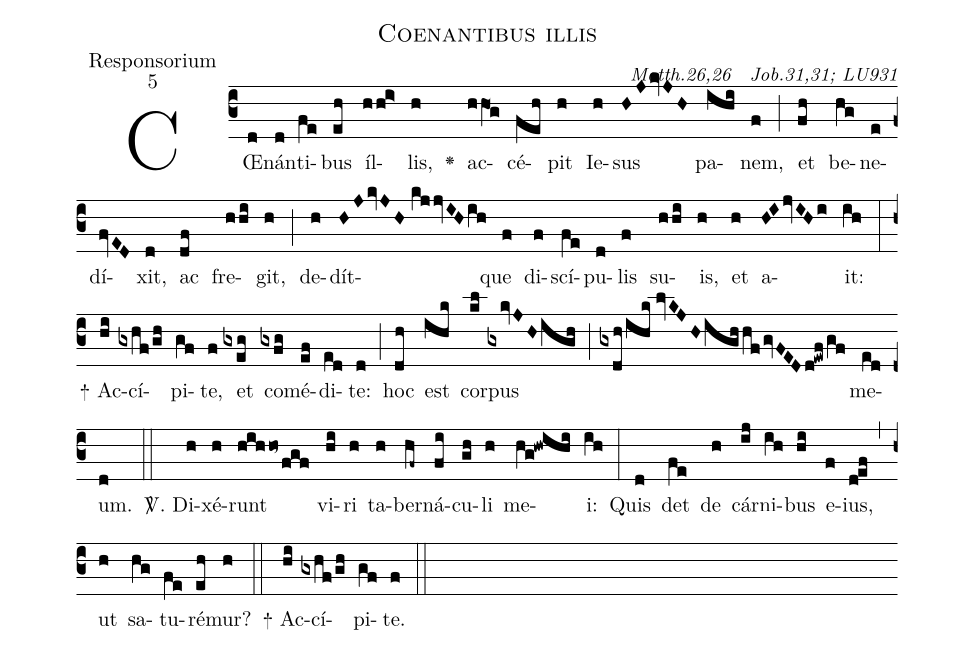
name:Coenantibus illis;
office-part:Responsorium;
mode:5;
commentary:ꝶ Matth.26,26 ꝟ Job.31,31; LU931;
%%
(c3) CŒ(d)nán(d)ti(fe)bus(eh) íl(hhi>)lis,(h) <v>\greheightstar</v>()
ac(hhO1g)cé(feh)pit(h) Ie(h)sus(HJkvJH) pa(ihi)nem,(f) (;)
et(fh) be(hg)ne(e)dí(fvED)xit,(d) ac(df) fre(hhi)git,(h) (;)
de(h)dít(HJkvJH//kjjvIHih)que(f)
di(f)scí(fe)pu(d)lis(f) su(hhi)is,(h)
et(h) a(HIjvIHi)it:(ih) (:)
+
Ac(hi)cí(gxhf/gh)pi(gf)te,(f) et(gxeg) co(gxfg)mé(ef)di(ed)te:(d) (;)
hoc(dh) est(ihk) cor(kl)pus(gxkvJH/igh) (;)
(gxdh/ihk//lvKJH/ighhf/gvFED/d!ewfgf) me(ed)um.(d) (::)

<sp>V/</sp>.
Di(h)xé(h)runt(hihho~/fgf) vi(hi)ri(h) ta(h)ber(hf~)ná(fi)cu(gh)li(h) me(hg!hwihi)i:(ih) (:)
Quis(d) det(fe) de(h) cár(ij)ni(ih)bus(hi) e(f)ius,(d!ef) (,)
ut(h) sa(hg)tu(fe)ré(eh)mur?(h) (::)

+ Ac(hi)cí(gxhf/gh)pi(gf)te.(f) (::)
